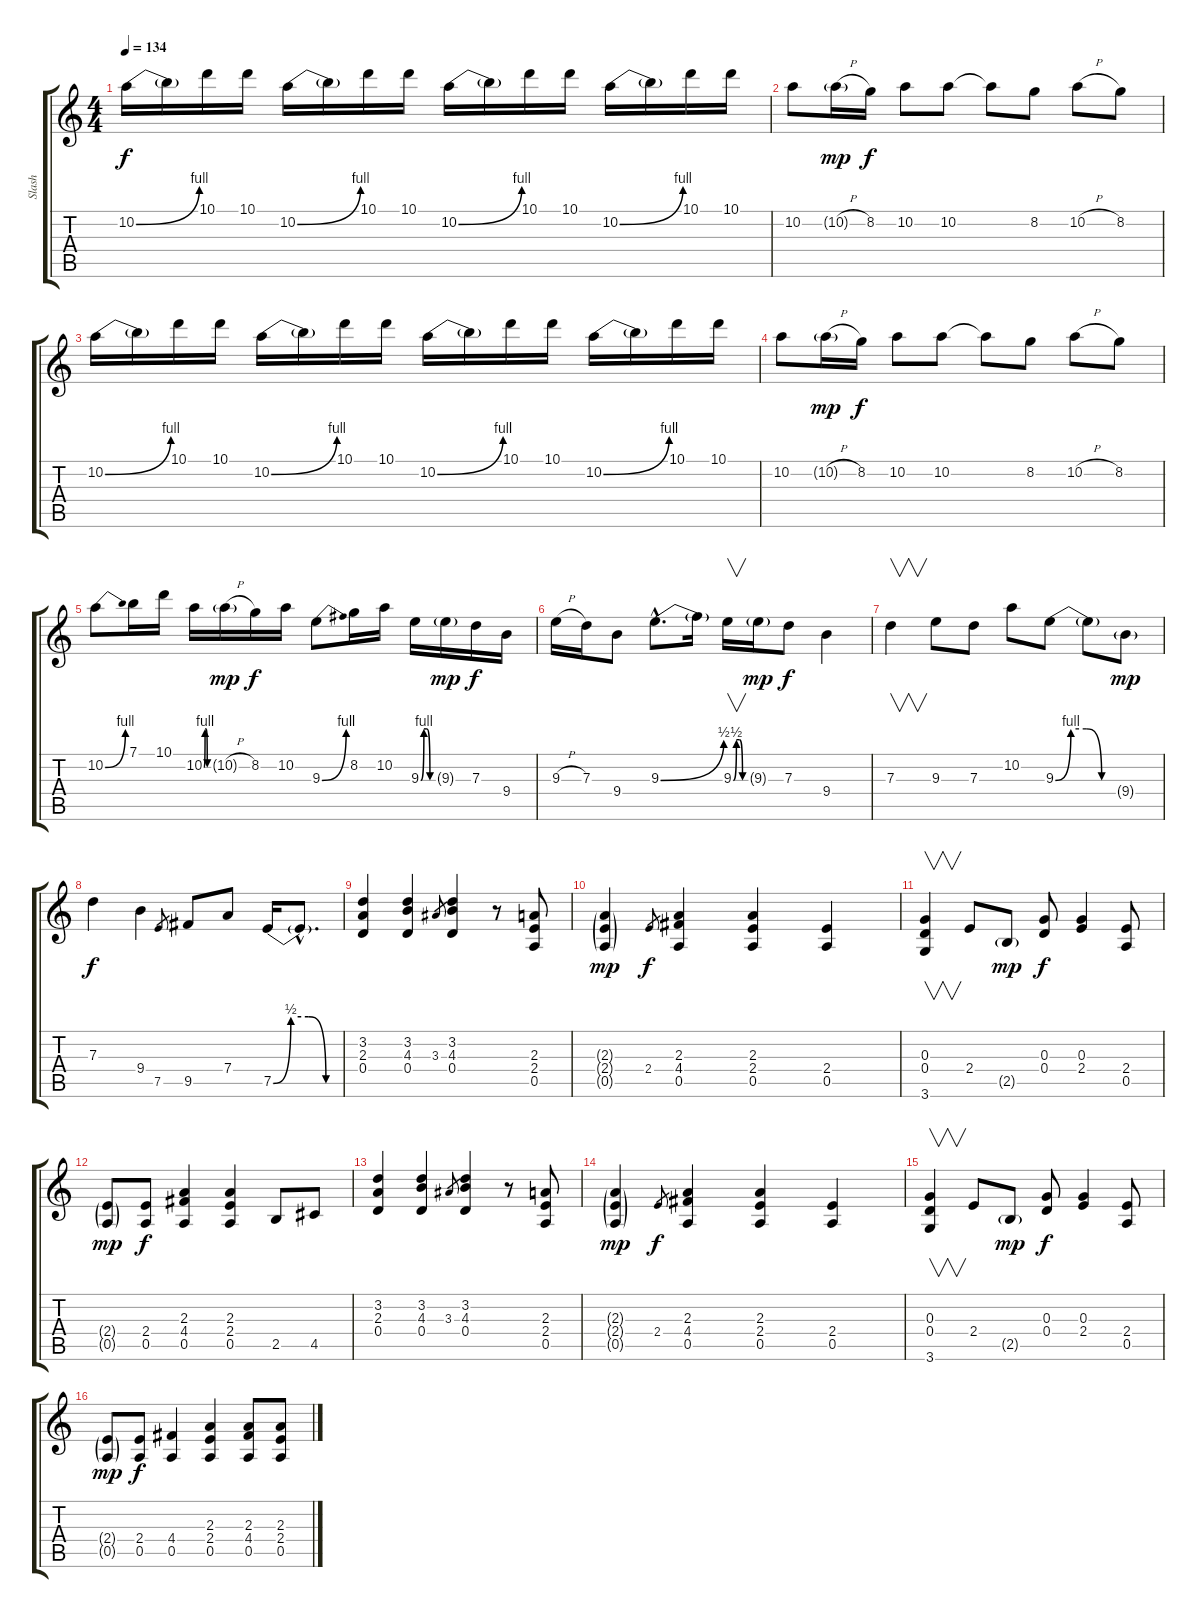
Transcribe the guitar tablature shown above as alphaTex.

\track ("Slash" "Slash") {instrument overdrivenguitar}
\staff {score tabs}
\tuning (E4 B3 G3 D3 A2 E2) {hide}
\ts (4 4)
\tempo 134
\clef g2
\ks c
10.2{be (bend 0 0 60 4)}.16{dy f} 10.2{t}.16 10.1.16 10.1.16 10.2{be (bend 0 0 60 4)}.16 10.2{t}.16 10.1.16 10.1.16 10.2{be (bend 0 0 60 4)}.16 10.2{t}.16 10.1.16 10.1.16 10.2{be (bend 0 0 60 4)}.16 10.2{t}.16 10.1.16 10.1.16 |
10.2.8 10.2{h g}.16{dy mp} 8.2.16{dy f} 10.2.8 10.2.8 10.2{t}.8 8.2.8 10.2{h}.8 8.2.8 |
10.2{be (bend 0 0 60 4)}.16 10.2{t}.16 10.1.16 10.1.16 10.2{be (bend 0 0 60 4)}.16 10.2{t}.16 10.1.16 10.1.16 10.2{be (bend 0 0 60 4)}.16 10.2{t}.16 10.1.16 10.1.16 10.2{be (bend 0 0 60 4)}.16 10.2{t}.16 10.1.16 10.1.16 |
10.2.8 10.2{h g}.16{dy mp} 8.2.16{dy f} 10.2.8 10.2.8 10.2{t}.8 8.2.8 10.2{h}.8 8.2.8 |
10.2{be (bend 0 0 60 4)}.8 7.1.16 10.1.16 10.2{be (custom 0 0 15 4 30 4 45 0 60 0)}.16 10.2{h g}.16{dy mp} 8.2.16{dy f} 10.2.16 9.3{be (bend 0 0 60 4)}.8 8.2.16 10.2.16 9.3{be (custom 0 0 15 4 30 4 45 0 60 0)}.16 9.3{g}.16{dy mp} 7.3.16{dy f} 9.4.16 |
9.3{h}.16 7.3.16 9.4.8 9.3{be (bend 0 0 60 2) hac}.8{d} 9.3{t}.16 9.3{be (custom 0 0 15 2 30 2 45 0 60 0)}.16{v} 9.3{g}.16{dy mp} 7.3.8{dy f} 9.4.4 |
7.3.4{v} 9.3.8 7.3.8 10.2.8 9.3{be (custom 0 0 15 4 30 4 45 0 60 0)}.8 9.3{t}.8 9.4{g}.8{dy mp} |
7.3.4{dy f} 9.4.4 7.5.8{gr} 9.5.8 7.4.8 7.5{be (custom 0 0 15 2 30 2 45 0 60 0)}.16 7.5{hac t}.8{d} |
(3.2 2.3 0.4).4 (3.2 4.3 0.4).4 3.3.8{gr} (3.2 4.3 0.4).4 r.8 (2.3 2.4 0.5).8 |
(2.3{g} 2.4{g} 0.5{g}).4{dy mp} 2.4.8{gr dy f} (2.3 4.4 0.5).4 (2.3 2.4 0.5).4 (2.4 0.5).4 |
(0.3 0.4 3.6).4{v} 2.4.8 2.5{g}.8{dy mp} (0.3 0.4).8{dy f} (0.3 2.4).4 (2.4 0.5).8 |
(2.4{g} 0.5{g}).8{dy mp} (2.4 0.5).8{dy f} (2.3 4.4 0.5).4 (2.3 2.4 0.5).4 2.5.8 4.5.8 |
(3.2 2.3 0.4).4 (3.2 4.3 0.4).4 3.3.8{gr} (3.2 4.3 0.4).4 r.8 (2.3 2.4 0.5).8 |
(2.3{g} 2.4{g} 0.5{g}).4{dy mp} 2.4.8{gr dy f} (2.3 4.4 0.5).4 (2.3 2.4 0.5).4 (2.4 0.5).4 |
(0.3 0.4 3.6).4{v} 2.4.8 2.5{g}.8{dy mp} (0.3 0.4).8{dy f} (0.3 2.4).4 (2.4 0.5).8 |
(2.4{g} 0.5{g}).8{dy mp} (2.4 0.5).8{dy f} (4.4 0.5).4 (2.3 2.4 0.5).4 (2.3 4.4 0.5).8 (2.3 2.4 0.5).8
